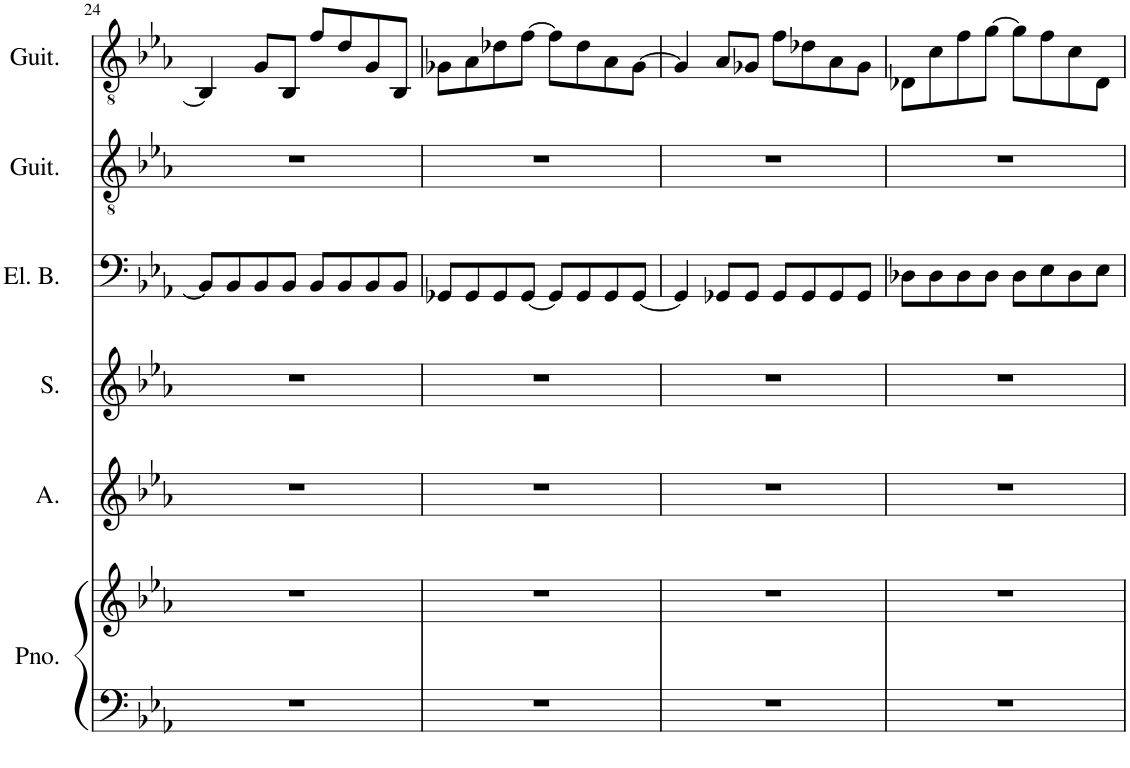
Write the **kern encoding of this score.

**kern	**kern	**kern	**kern	**kern	**kern	**kern
*part6	*part6	*part5	*part4	*part3	*part2	*part1
*staff7	*staff6	*staff5	*staff4	*staff3	*staff2	*staff1
*I"Piano	*	*I"Alto	*I"Soprano	*I"Electric Bass	*I"Acoustic Guitar	*I"Acoustic Guitar
*I'Pno.	*	*I'A.	*I'S.	*I'El. B.	*I'Guit.	*I'Guit.
!!LO:PB:g=z
*clefF4	*clefG2	*clefG2	*clefG2	*clefF4	*clefGv2	*clefGv2
*	*	*	*	*Trd7c12	*	*
*k[b-e-a-]	*k[b-e-a-]	*k[b-e-a-]	*k[b-e-a-]	*k[b-e-a-]	*k[b-e-a-]	*k[b-e-a-]
*M4/4	*M4/4	*M4/4	*M4/4	*M4/4	*M4/4	*M4/4
=24	=24	=24	=24	=24	=24	=24
1r	1r	1r	1r	8BB-/L]	1r	4BB-/]
.	.	.	.	8BB-/	.	.
.	.	.	.	8BB-/	.	8G/L
.	.	.	.	8BB-/J	.	8BB-/J
.	.	.	.	8BB-/L	.	8f/L
.	.	.	.	8BB-/	.	8d/
.	.	.	.	8BB-/	.	8G/
.	.	.	.	8BB-/J	.	8BB-/J
=25	=25	=25	=25	=25	=25	=25
1r	1r	1r	1r	8GG-X/L	1r	8G-X\L
.	.	.	.	8GG-/	.	8A-\
.	.	.	.	8GG-/	.	8d-X\
.	.	.	.	[8GG-/J	.	[8f\J
.	.	.	.	8GG-/L]	.	8f\L]
.	.	.	.	8GG-/	.	8d-\
.	.	.	.	8GG-/	.	8A-\
.	.	.	.	[8GG-/J	.	[8G-\J
=26	=26	=26	=26	=26	=26	=26
1r	1r	1r	1r	4GG-/]	1r	4G-/]
.	.	.	.	8GG-X/L	.	8A-/L
.	.	.	.	8GG-/J	.	8G-X/J
.	.	.	.	8GG-/L	.	8f\L
.	.	.	.	8GG-/	.	8d-X\
.	.	.	.	8GG-/	.	8A-\
.	.	.	.	8GG-/J	.	8G-\J
=27	=27	=27	=27	=27	=27	=27
1r	1r	1r	1r	8D-X\L	1r	8D-X\L
.	.	.	.	8D-\	.	8c\
.	.	.	.	8D-\	.	8f\
.	.	.	.	8D-\J	.	[8g\J
.	.	.	.	8D-\L	.	8g\L]
.	.	.	.	8E-\	.	8f\
.	.	.	.	8D-\	.	8c\
.	.	.	.	8E-\J	.	8D-\J
=	=	=	=	=	=	=
*-	*-	*-	*-	*-	*-	*-
